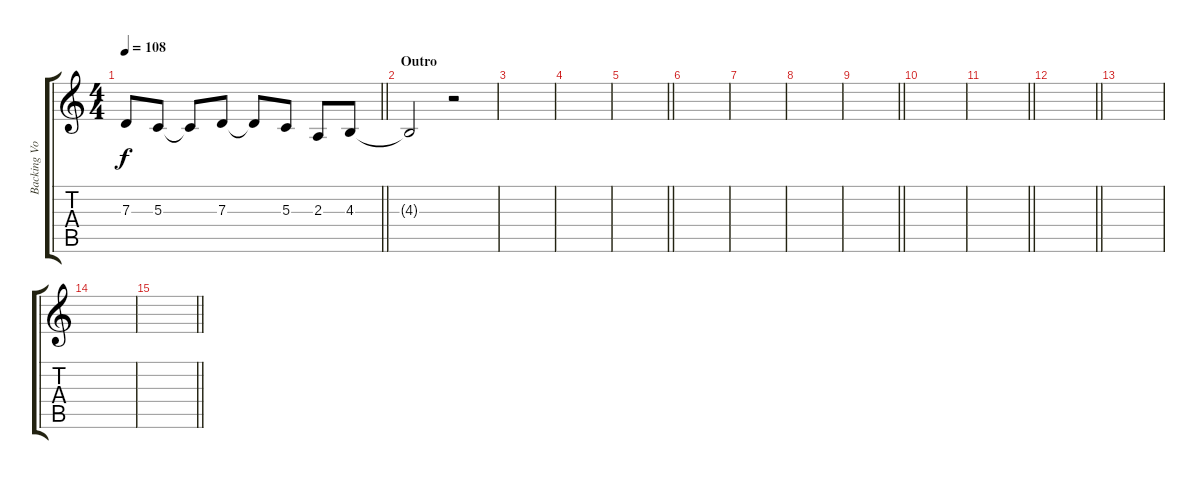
\track ("Backing Vocals (Josh Klinghoffer)" "Backing Vo") {instrument oboe}
\staff {score tabs}
\tuning (E4 B3 G3 D3 A2 E2) {hide}
\ts (4 4)
\tempo 108
\clef g2
\barLineRight lightlight
\ks c
7.3{t}.8{dy f} 5.3.8 5.3{t}.8 7.3.8 7.3{t}.8 5.3.8 2.3.8 4.3.8 |
\section ("" "Outro")
4.3{t}.2 r.2 |
|
|
\barLineRight lightlight
|
|
|
|
\barLineRight lightlight
|
|
\barLineRight lightlight
|
\barLineRight lightlight
|
|
|
\barLineRight lightlight
